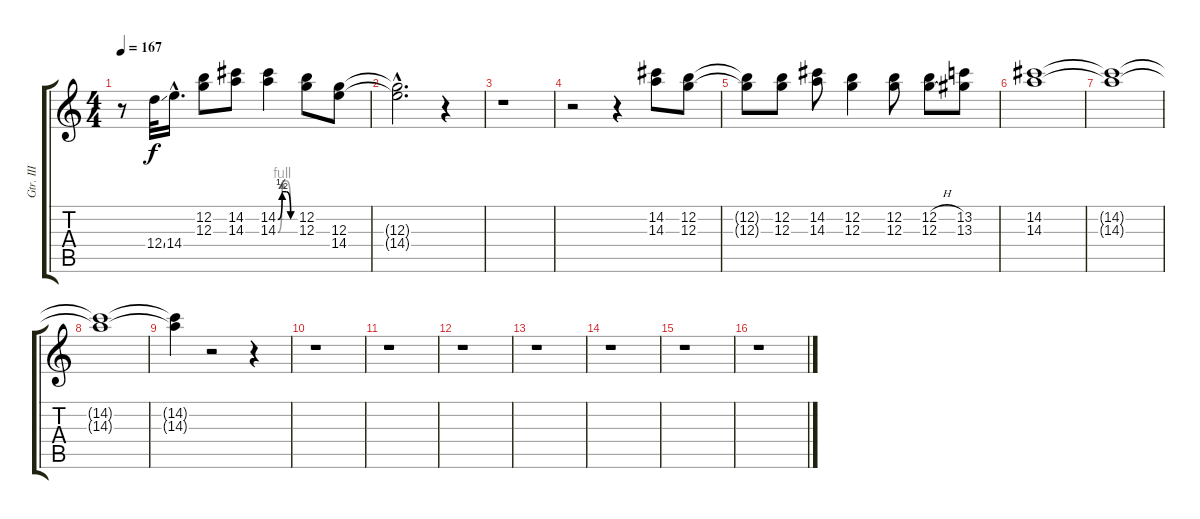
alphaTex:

\track ("Gtr. III" "Gtr. III") {instrument distortionguitar}
\staff {score tabs}
\tuning (E4 B3 G3 D3 A2 E2) {hide}
\ts (4 4)
\tempo 167
\clef g2
\ks c
r.8{dy f} 12.4{ss}.32 14.4{hac}.16{d} (12.2 12.3).8 (14.2 14.3).8 (14.2{be (custom 0 0 15 2 30 2 45 0 60 0)} 14.3{be (custom 0 0 15 4 30 4 45 0 60 0)}).4 (12.2 12.3).8 (12.3 14.4).8 |
(12.3{hac t} 14.4{hac t}).2{d} r.4 |
r.1 |
r.2 r.4 (14.2 14.3).8 (12.2 12.3).8 |
(12.2{t} 12.3{t}).8 (12.2 12.3).8 (14.2 14.3).8 (12.2 12.3).4 (12.2 12.3).8 (12.2{h} 12.3{h}).8 (13.2 13.3).8 |
(14.2 14.3).1 |
(14.2{t} 14.3{t}).1 |
(14.2{t} 14.3{t}).1 |
(14.2{t} 14.3{t}).4 r.2 r.4 |
r.1 |
r.1 |
r.1 |
r.1 |
r.1 |
r.1 |
r.1
